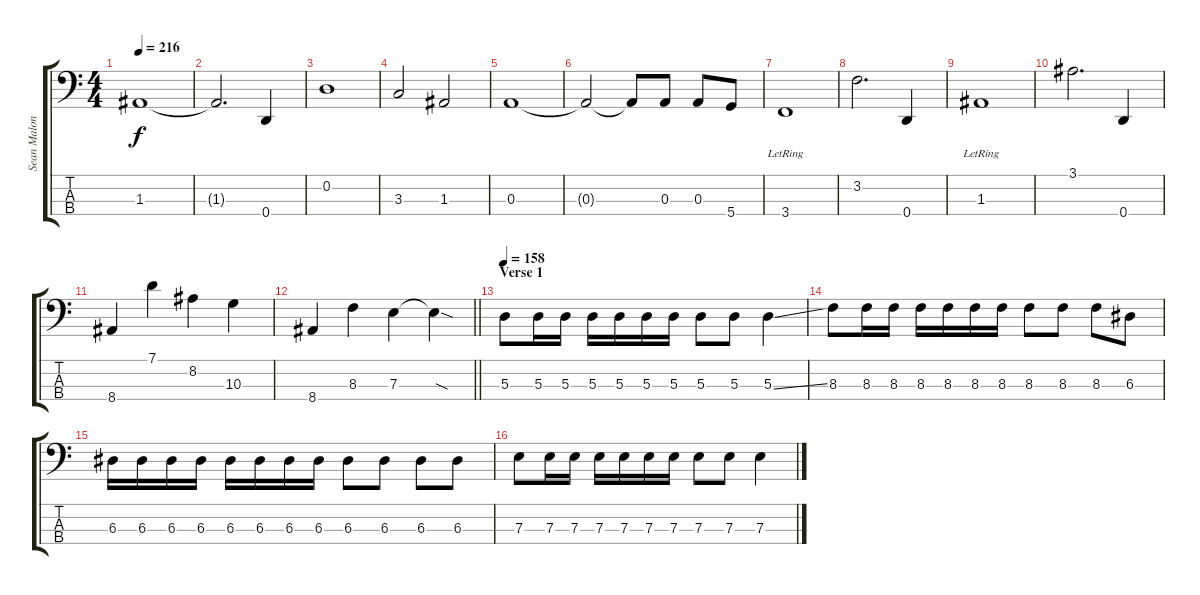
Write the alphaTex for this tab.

\track ("Sean Malone" "Sean Malon") {instrument fretlessbass}
\staff {score tabs}
\tuning (G2 D2 A1 D1) {hide}
\ts (4 4)
\tempo 216
\clef f4
\ks c
1.3.1{dy f} |
1.3{t}.2{d} 0.4.4 |
0.2.1 |
3.3.2 1.3.2 |
0.3.1 |
0.3{t}.2 0.3{t}.8 0.3.8 0.3.8 5.4.8 |
3.4{lr}.1 |
3.2.2{d} 0.4.4 |
1.3{lr}.1 |
3.1.2{d} 0.4.4 |
8.4.4 7.1.4 8.2.4 10.3.4 |
\barLineRight lightlight
8.4.4 8.3.4 7.3.4 7.3{sod t}.4 |
\section ("" "Verse 1")
\tempo 158
5.3.8 5.3.16 5.3.16 5.3.16 5.3.16 5.3.16 5.3.16 5.3.8 5.3.8 5.3{ss}.4 |
8.3.8 8.3.16 8.3.16 8.3.16 8.3.16 8.3.16 8.3.16 8.3.8 8.3.8 8.3.8 6.3.8 |
6.3.16 6.3.16 6.3.16 6.3.16 6.3.16 6.3.16 6.3.16 6.3.16 6.3.8 6.3.8 6.3.8 6.3.8 |
7.3.8 7.3.16 7.3.16 7.3.16 7.3.16 7.3.16 7.3.16 7.3.8 7.3.8 7.3{ss}.4
